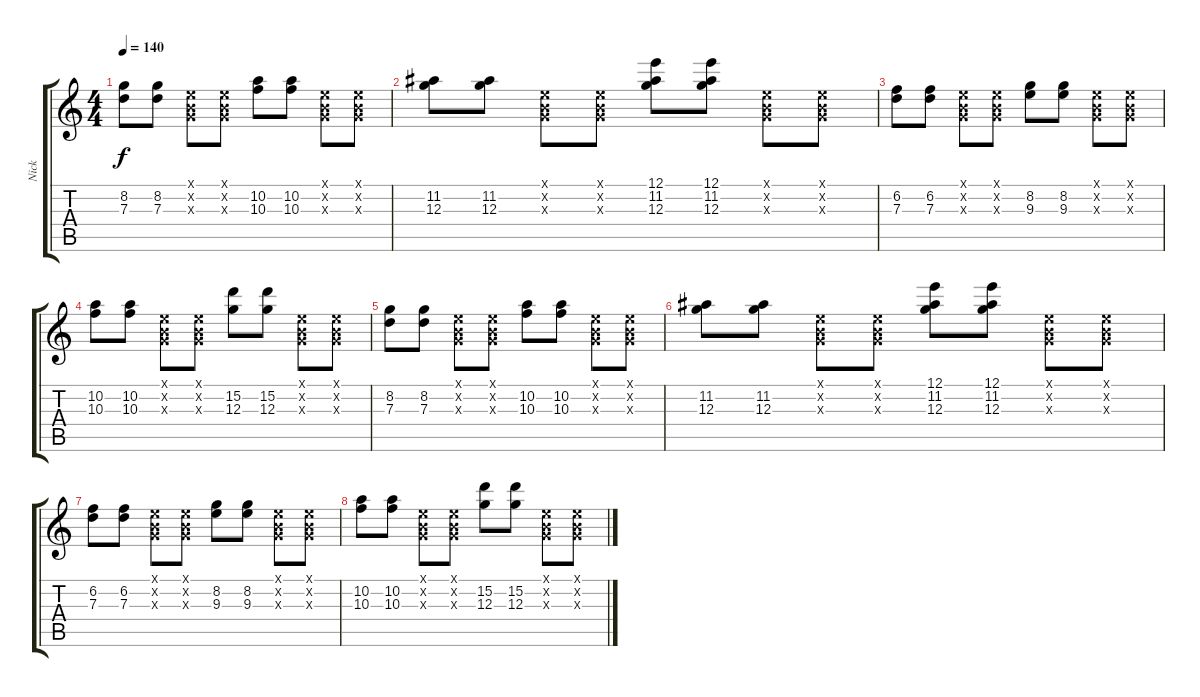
\track ("Nick" "Nick") {instrument distortionguitar}
\staff {score tabs}
\tuning (E4 B3 G3 D3 A2 E2) {hide}
\ts (4 4)
\tempo 140
\clef g2
\ks c
(8.2 7.3).8{dy f} (8.2 7.3).8 (0.1{x} 0.2{x} 0.3{x}).8 (0.1{x} 0.2{x} 0.3{x}).8 (10.2 10.3).8 (10.2 10.3).8 (0.1{x} 0.2{x} 0.3{x}).8 (0.1{x} 0.2{x} 0.3{x}).8 |
(11.2 12.3).8 (11.2 12.3).8 (0.1{x} 0.2{x} 0.3{x}).8 (0.1{x} 0.2{x} 0.3{x}).8 (12.1 11.2 12.3).8 (12.1 11.2 12.3).8 (0.1{x} 0.2{x} 0.3{x}).8 (0.1{x} 0.2{x} 0.3{x}).8 |
(6.2 7.3).8 (6.2 7.3).8 (0.1{x} 0.2{x} 0.3{x}).8 (0.1{x} 0.2{x} 0.3{x}).8 (8.2 9.3).8 (8.2 9.3).8 (0.1{x} 0.2{x} 0.3{x}).8 (0.1{x} 0.2{x} 0.3{x}).8 |
(10.2 10.3).8 (10.2 10.3).8 (0.1{x} 0.2{x} 0.3{x}).8 (0.1{x} 0.2{x} 0.3{x}).8 (15.2 12.3).8 (15.2 12.3).8 (0.1{x} 0.2{x} 0.3{x}).8 (0.1{x} 0.2{x} 0.3{x}).8 |
(8.2 7.3).8 (8.2 7.3).8 (0.1{x} 0.2{x} 0.3{x}).8 (0.1{x} 0.2{x} 0.3{x}).8 (10.2 10.3).8 (10.2 10.3).8 (0.1{x} 0.2{x} 0.3{x}).8 (0.1{x} 0.2{x} 0.3{x}).8 |
(11.2 12.3).8 (11.2 12.3).8 (0.1{x} 0.2{x} 0.3{x}).8 (0.1{x} 0.2{x} 0.3{x}).8 (12.1 11.2 12.3).8 (12.1 11.2 12.3).8 (0.1{x} 0.2{x} 0.3{x}).8 (0.1{x} 0.2{x} 0.3{x}).8 |
(6.2 7.3).8 (6.2 7.3).8 (0.1{x} 0.2{x} 0.3{x}).8 (0.1{x} 0.2{x} 0.3{x}).8 (8.2 9.3).8 (8.2 9.3).8 (0.1{x} 0.2{x} 0.3{x}).8 (0.1{x} 0.2{x} 0.3{x}).8 |
(10.2 10.3).8 (10.2 10.3).8 (0.1{x} 0.2{x} 0.3{x}).8 (0.1{x} 0.2{x} 0.3{x}).8 (15.2 12.3).8 (15.2 12.3).8 (0.1{x} 0.2{x} 0.3{x}).8 (0.1{x} 0.2{x} 0.3{x}).8
